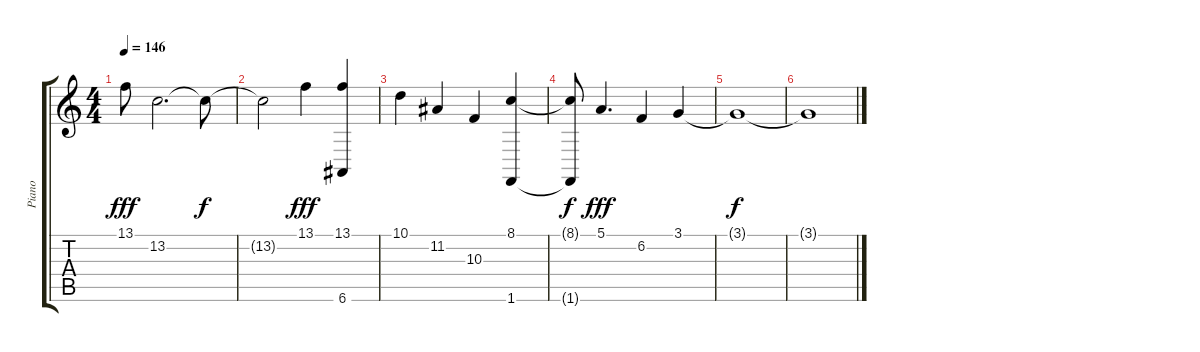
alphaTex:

\track ("Piano" "Piano") {instrument brightacousticpiano}
\staff {score tabs}
\tuning (E4 B3 G3 D3 A2 E2) {hide}
\ts (4 4)
\tempo 146
\clef g2
\ks c
13.1.8{dy fff} 13.2.2{d} 13.2{t}.8{dy f} |
13.2{t}.2 13.1.4{dy fff} (13.1 6.6).4 |
10.1.4 11.2.4 10.3.4 (8.1 1.6).4 |
(8.1{t} 1.6{t}).8{dy f} 5.1.4{d dy fff} 6.2.4 3.1.4 |
3.1{t}.1{dy f} |
3.1{t}.1
